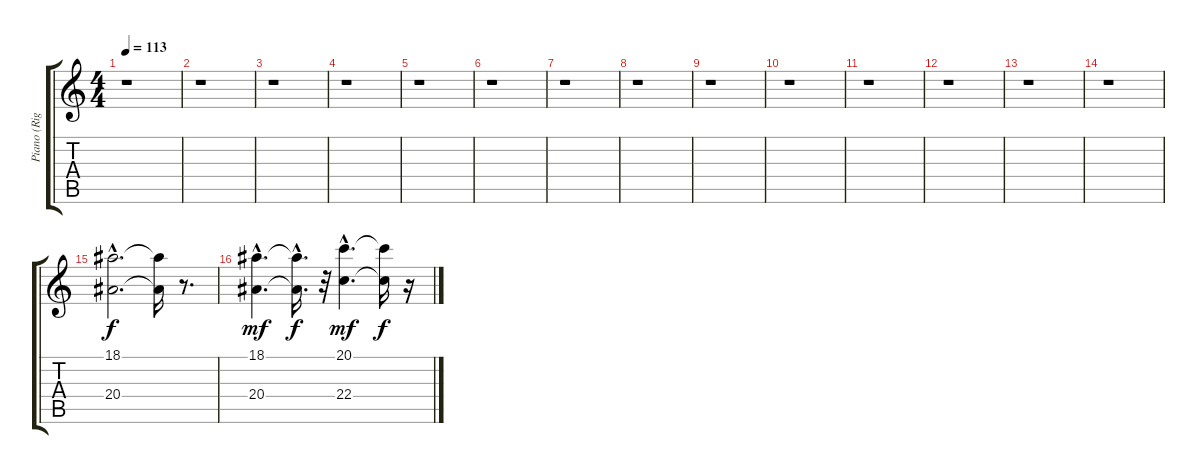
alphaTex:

\track ("Piano (Right)" "Piano (Rig") {instrument brightacousticpiano}
\staff {score tabs}
\tuning (E4 B3 G3 D3 A2 E2) {hide}
\ts (4 4)
\tempo 113
\clef g2
\ks c
r.1{dy mf} |
r.1 |
r.1 |
r.1 |
r.1 |
r.1 |
r.1 |
r.1 |
r.1 |
r.1 |
r.1 |
r.1 |
r.1 |
r.1 |
(18.1{hac} 20.4{hac}).2{d dy f} (18.1{t} 20.4{t}).16 r.8{d} |
(18.1{hac} 20.4{hac}).4{d dy mf} (18.1{hac t} 20.4{hac t}).16{d dy f} r.32 (20.1{hac} 22.4{hac}).4{d dy mf} (20.1{t} 22.4{t}).16{dy f} r.16
